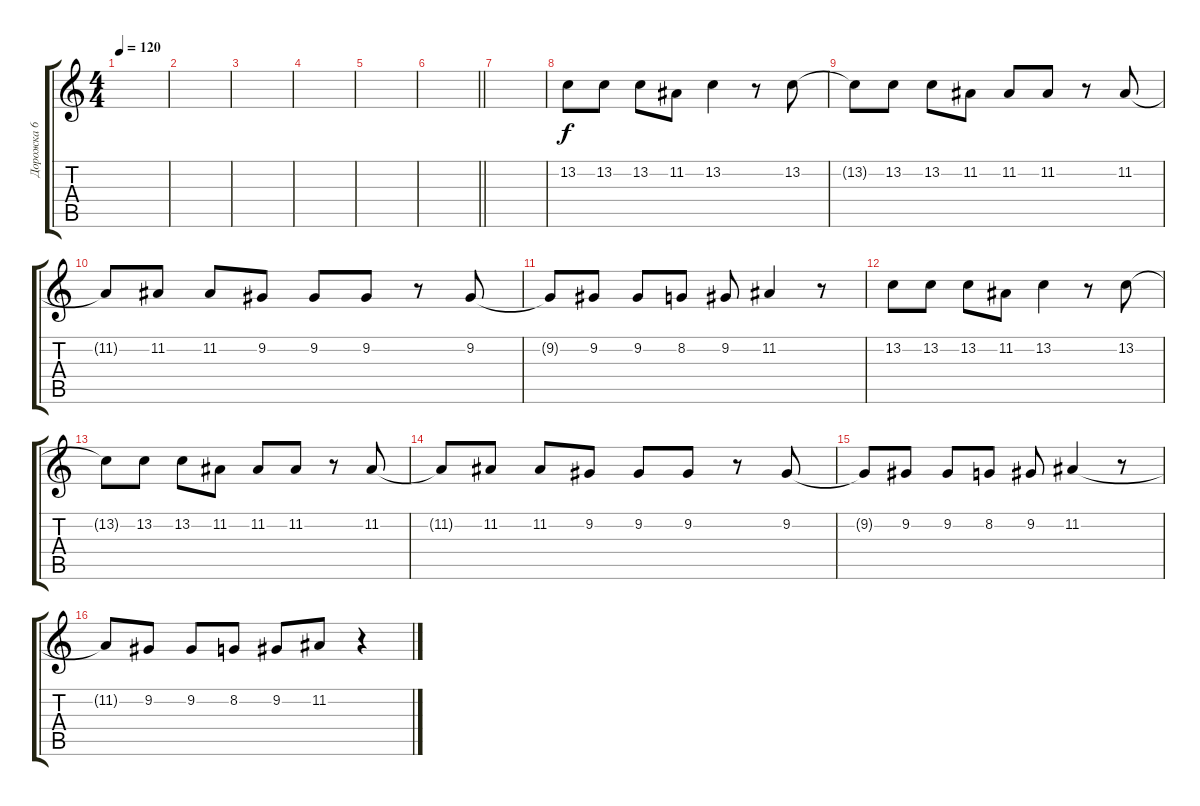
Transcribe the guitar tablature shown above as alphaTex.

\track ("Дорожка 6" "Дорожка 6") {instrument choiraahs}
\staff {score tabs}
\tuning (E4 B3 G3 D3 A2 E2) {hide}
\ts (4 4)
\tempo 120
\clef g2
\ks c
|
|
|
|
|
\barLineRight lightlight
|
|
13.2.8{dy f} 13.2.8 13.2.8 11.2.8 13.2.4 r.8 13.2.8 |
13.2{t}.8 13.2.8 13.2.8 11.2.8 11.2.8 11.2.8 r.8 11.2.8 |
11.2{t}.8 11.2.8 11.2.8 9.2.8 9.2.8 9.2.8 r.8 9.2.8 |
9.2{t}.8 9.2.8 9.2.8 8.2.8 9.2.8 11.2.4 r.8 |
13.2.8 13.2.8 13.2.8 11.2.8 13.2.4 r.8 13.2.8 |
13.2{t}.8 13.2.8 13.2.8 11.2.8 11.2.8 11.2.8 r.8 11.2.8 |
11.2{t}.8 11.2.8 11.2.8 9.2.8 9.2.8 9.2.8 r.8 9.2.8 |
9.2{t}.8 9.2.8 9.2.8 8.2.8 9.2.8 11.2.4 r.8 |
11.2{t}.8 9.2.8 9.2.8 8.2.8 9.2.8 11.2.8 r.4
